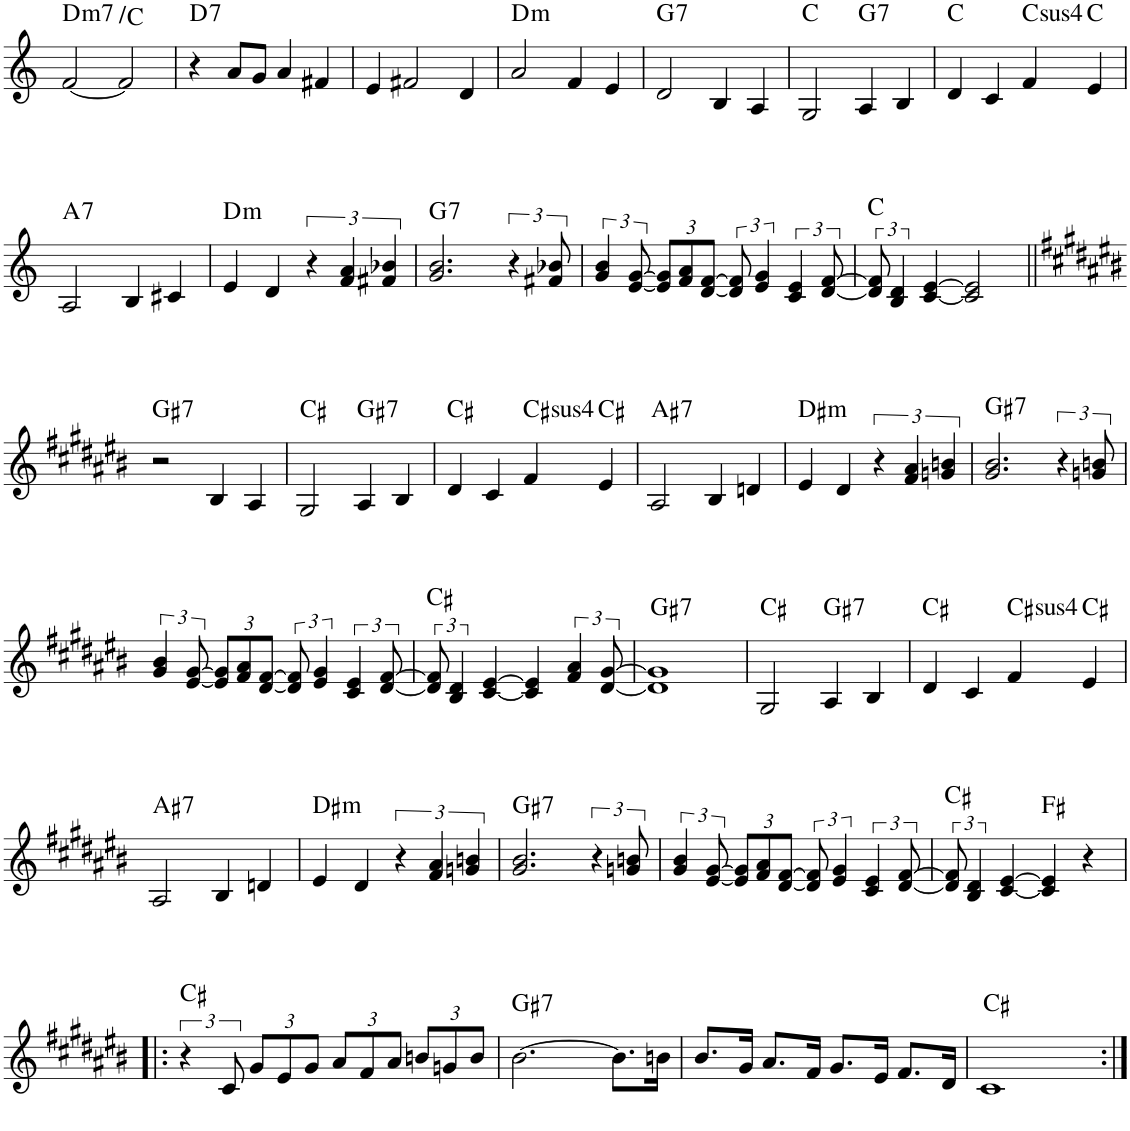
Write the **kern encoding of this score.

**kern	**harte
*part1	*part1
*staff1	*
*I"Piano	*
*I'Pno.	*
!!LO:PB:g=z
*clefG2	*
*k[]	*
*M4/4	*
=53	=53
!	!LO:H:kt=m7
[2f/	D:min7
!	!LO:H:kt=N.C.
2f/]	N
=54	=54
!	!LO:H:kt=7
4r	D:7
8a/L	.
8g/J	.
4a/	.
4f#X/	.
=55	=55
4e/	.
2f#X/	.
4d/	.
=56	=56
!	!LO:H:kt=m
2a/	D:min
4f/	.
4e/	.
=57	=57
!	!LO:H:kt=7
2d/	G:7
4B/	.
4A/	.
=58	=58
2G/	C:maj
!	!LO:H:kt=7
4A/	G:7
4B/	.
=59	=59
4d/	C:maj
4c/	.
!	!LO:H:kt=4
4f/	C:sus4
4e/	C:maj
!!LO:LB:g=z
=60	=60
!	!LO:H:kt=7
2A/	A:7
4B/	.
4c#X/	.
=61	=61
!	!LO:H:kt=m
4e/	D:min
4d/	.
6r	.
6f/ 6a/	.
6f#X/ 6b-X/	.
=62	=62
!	!LO:H:kt=7
2.g/ 2.b/	G:7
6r	.
12f#X/ 12b-X/	.
=63	=63
6g/ 6b/	.
[12e/ [12g/	.
*Xbrackettup	*
12e/] 12g/]L	.
12f/ 12a/	.
[12d/ [12f/J	.
*brackettup	*
12d/] 12f/]	.
6e/ 6g/	.
6c/ 6e/	.
[12d/ [12f/	.
=64	=64
12d/] 12f/]	C:maj
6B/ 6d/	.
[4c/ [4e/	.
2c/] 2e/]	.
!!LO:LB:g=z
=65||	=65||
*k[f#c#g#d#a#e#b#]	*
!	!LO:H:kt=7
2r	G#:7
4B#/	.
4A#/	.
=66	=66
2G#/	C#:maj
!	!LO:H:kt=7
4A#/	G#:7
4B#/	.
=67	=67
4d#/	C#:maj
4c#/	.
!	!LO:H:kt=4
4f#/	C#:sus4
4e#/	C#:maj
=68	=68
!	!LO:H:kt=7
2A#/	A#:7
4B#/	.
4dn/	.
=69	=69
!	!LO:H:kt=m
4e#/	D#:min
4d#/	.
6r	.
6f#/ 6a#/	.
6gn/ 6bn/	.
=70	=70
!	!LO:H:kt=7
2.g#/ 2.b#/	G#:7
6r	.
12gn/ 12bn/	.
!!LO:LB:g=z
=71	=71
6g#/ 6b#/	.
[12e#/ [12g#/	.
*Xbrackettup	*
12e#/] 12g#/]L	.
12f#/ 12a#/	.
[12d#/ [12f#/J	.
*brackettup	*
12d#/] 12f#/]	.
6e#/ 6g#/	.
6c#/ 6e#/	.
[12d#/ [12f#/	.
=72	=72
12d#/] 12f#/]	C#:maj
6B#/ 6d#/	.
[4c#/ [4e#/	.
4c#/] 4e#/]	.
6f#/ 6a#/	.
[12d#/ [12g#/	.
=73	=73
!	!LO:H:kt=7
1d#] 1g#]	G#:7
=74	=74
2G#/	C#:maj
!	!LO:H:kt=7
4A#/	G#:7
4B#/	.
=75	=75
4d#/	C#:maj
4c#/	.
!	!LO:H:kt=4
4f#/	C#:sus4
4e#/	C#:maj
!!LO:LB:g=z
=76	=76
!	!LO:H:kt=7
2A#/	A#:7
4B#/	.
4dn/	.
=77	=77
!	!LO:H:kt=m
4e#/	D#:min
4d#/	.
6r	.
6f#/ 6a#/	.
6gn/ 6bn/	.
=78	=78
!	!LO:H:kt=7
2.g#/ 2.b#/	G#:7
6r	.
12gn/ 12bn/	.
=79	=79
6g#/ 6b#/	.
[12e#/ [12g#/	.
*Xbrackettup	*
12e#/] 12g#/]L	.
12f#/ 12a#/	.
[12d#/ [12f#/J	.
*brackettup	*
12d#/] 12f#/]	.
6e#/ 6g#/	.
6c#/ 6e#/	.
[12d#/ [12f#/	.
=80	=80
12d#/] 12f#/]	C#:maj
6B#/ 6d#/	.
[4c#/ [4e#/	.
4c#/] 4e#/]	F#:maj
4r	.
!!LO:LB:g=z
=81!|:	=81!|:
6r	C#:maj
12c#/	.
*Xbrackettup	*
12g#/L	.
12e#/	.
12g#/J	.
12a#/L	.
12f#/	.
12a#/J	.
12bn/L	.
12gn/	.
12b/J	.
=82	=82
!	!LO:H:kt=7
[2.b#\	G#:7
8.b#\L]	.
16bn\Jk	.
=83	=83
8.b#/L	.
16g#/Jk	.
8.a#/L	.
16f#/Jk	.
8.g#/L	.
16e#/Jk	.
8.f#/L	.
16d#/Jk	.
=84	=84
1c#	C#:maj
=:|!	=:|!
*-	*-
